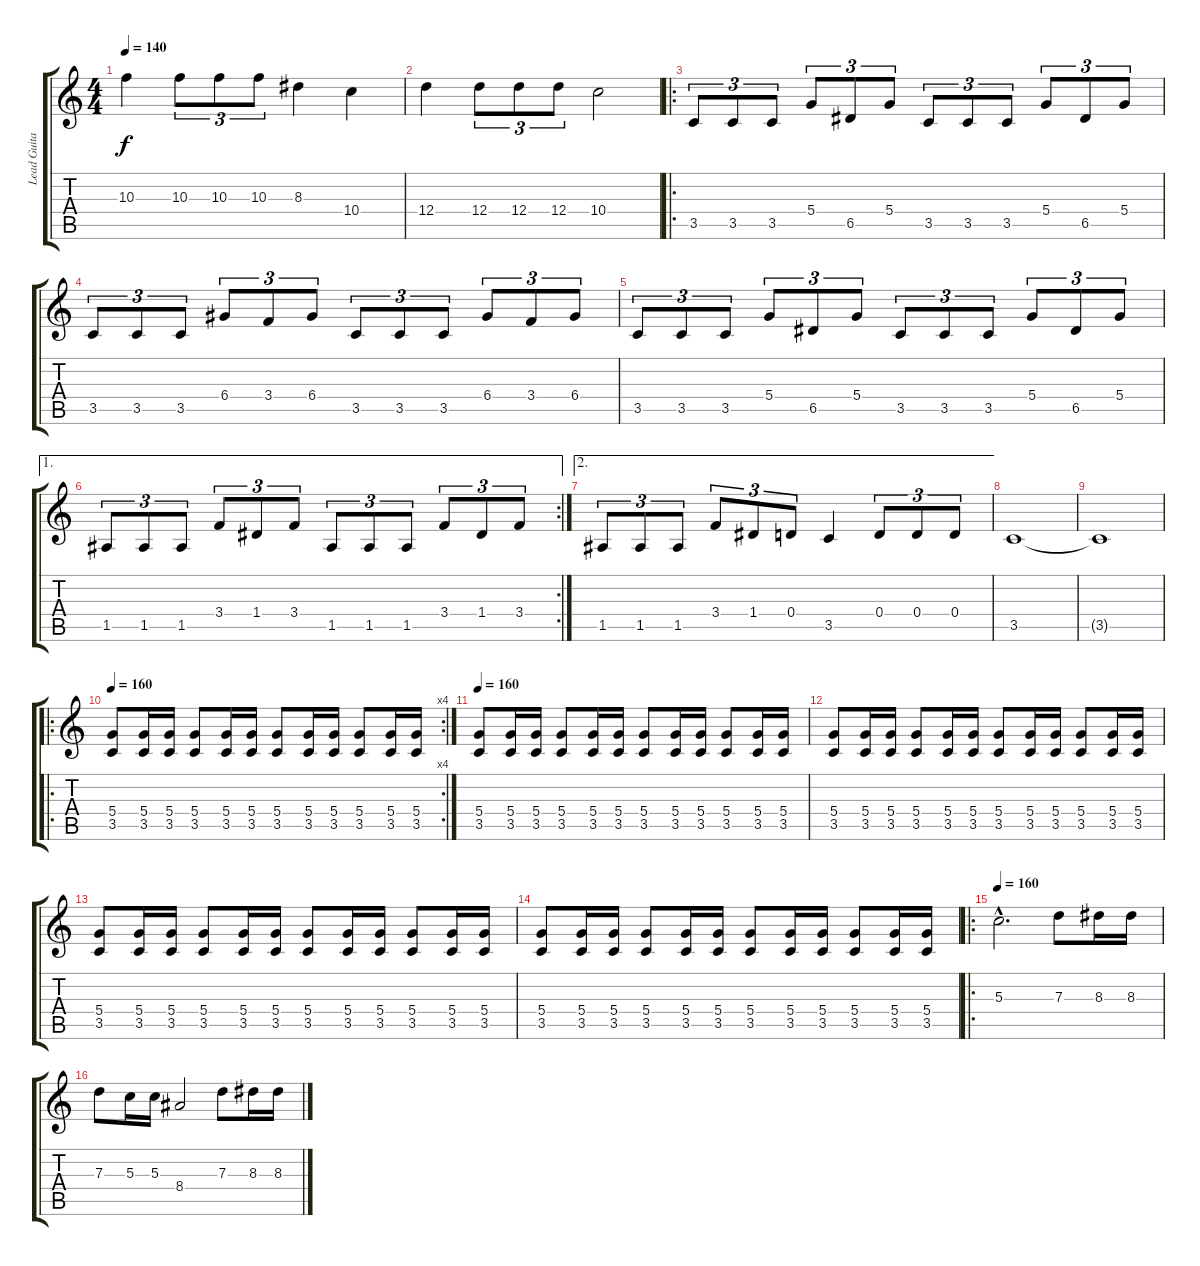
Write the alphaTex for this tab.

\track ("Lead Guitar" "Lead Guita") {instrument distortionguitar}
\staff {score tabs}
\tuning (E4 B3 G3 D3 A2 E2) {hide}
\ts (4 4)
\tempo 140
\clef g2
\ks c
10.3.4{dy f} 10.3.8{tu (3 2)} 10.3.8{tu (3 2)} 10.3.8{tu (3 2)} 8.3.4 10.4.4 |
12.4.4 12.4.8{tu (3 2)} 12.4.8{tu (3 2)} 12.4.8{tu (3 2)} 10.4.2 |
\ro
3.5.8{tu (3 2)} 3.5.8{tu (3 2)} 3.5.8{tu (3 2)} 5.4.8{tu (3 2)} 6.5.8{tu (3 2)} 5.4.8{tu (3 2)} 3.5.8{tu (3 2)} 3.5.8{tu (3 2)} 3.5.8{tu (3 2)} 5.4.8{tu (3 2)} 6.5.8{tu (3 2)} 5.4.8{tu (3 2)} |
3.5.8{tu (3 2)} 3.5.8{tu (3 2)} 3.5.8{tu (3 2)} 6.4.8{tu (3 2)} 3.4.8{tu (3 2)} 6.4.8{tu (3 2)} 3.5.8{tu (3 2)} 3.5.8{tu (3 2)} 3.5.8{tu (3 2)} 6.4.8{tu (3 2)} 3.4.8{tu (3 2)} 6.4.8{tu (3 2)} |
3.5.8{tu (3 2)} 3.5.8{tu (3 2)} 3.5.8{tu (3 2)} 5.4.8{tu (3 2)} 6.5.8{tu (3 2)} 5.4.8{tu (3 2)} 3.5.8{tu (3 2)} 3.5.8{tu (3 2)} 3.5.8{tu (3 2)} 5.4.8{tu (3 2)} 6.5.8{tu (3 2)} 5.4.8{tu (3 2)} |
\ae 1
\rc 2
1.5.8{tu (3 2)} 1.5.8{tu (3 2)} 1.5.8{tu (3 2)} 3.4.8{tu (3 2)} 1.4.8{tu (3 2)} 3.4.8{tu (3 2)} 1.5.8{tu (3 2)} 1.5.8{tu (3 2)} 1.5.8{tu (3 2)} 3.4.8{tu (3 2)} 1.4.8{tu (3 2)} 3.4.8{tu (3 2)} |
\ae 2
1.5.8{tu (3 2)} 1.5.8{tu (3 2)} 1.5.8{tu (3 2)} 3.4.8{tu (3 2)} 1.4.8{tu (3 2)} 0.4.8{tu (3 2)} 3.5.4 0.4.8{tu (3 2)} 0.4.8{tu (3 2)} 0.4.8{tu (3 2)} |
3.5.1 |
3.5{t}.1 |
\ro
\rc 4
\tempo 160
(5.4 3.5).8 (5.4 3.5).16 (5.4 3.5).16 (5.4 3.5).8 (5.4 3.5).16 (5.4 3.5).16 (5.4 3.5).8 (5.4 3.5).16 (5.4 3.5).16 (5.4 3.5).8 (5.4 3.5).16 (5.4 3.5).16 |
\tempo 160
(5.4 3.5).8 (5.4 3.5).16 (5.4 3.5).16 (5.4 3.5).8 (5.4 3.5).16 (5.4 3.5).16 (5.4 3.5).8 (5.4 3.5).16 (5.4 3.5).16 (5.4 3.5).8 (5.4 3.5).16 (5.4 3.5).16 |
(5.4 3.5).8 (5.4 3.5).16 (5.4 3.5).16 (5.4 3.5).8 (5.4 3.5).16 (5.4 3.5).16 (5.4 3.5).8 (5.4 3.5).16 (5.4 3.5).16 (5.4 3.5).8 (5.4 3.5).16 (5.4 3.5).16 |
(5.4 3.5).8 (5.4 3.5).16 (5.4 3.5).16 (5.4 3.5).8 (5.4 3.5).16 (5.4 3.5).16 (5.4 3.5).8 (5.4 3.5).16 (5.4 3.5).16 (5.4 3.5).8 (5.4 3.5).16 (5.4 3.5).16 |
(5.4 3.5).8 (5.4 3.5).16 (5.4 3.5).16 (5.4 3.5).8 (5.4 3.5).16 (5.4 3.5).16 (5.4 3.5).8 (5.4 3.5).16 (5.4 3.5).16 (5.4 3.5).8 (5.4 3.5).16 (5.4 3.5).16 |
\ro
\tempo 160
5.3{hac}.2{d} 7.3.8 8.3.16 8.3.16 |
7.3.8 5.3.16 5.3.16 8.4.2 7.3.8 8.3.16 8.3.16
